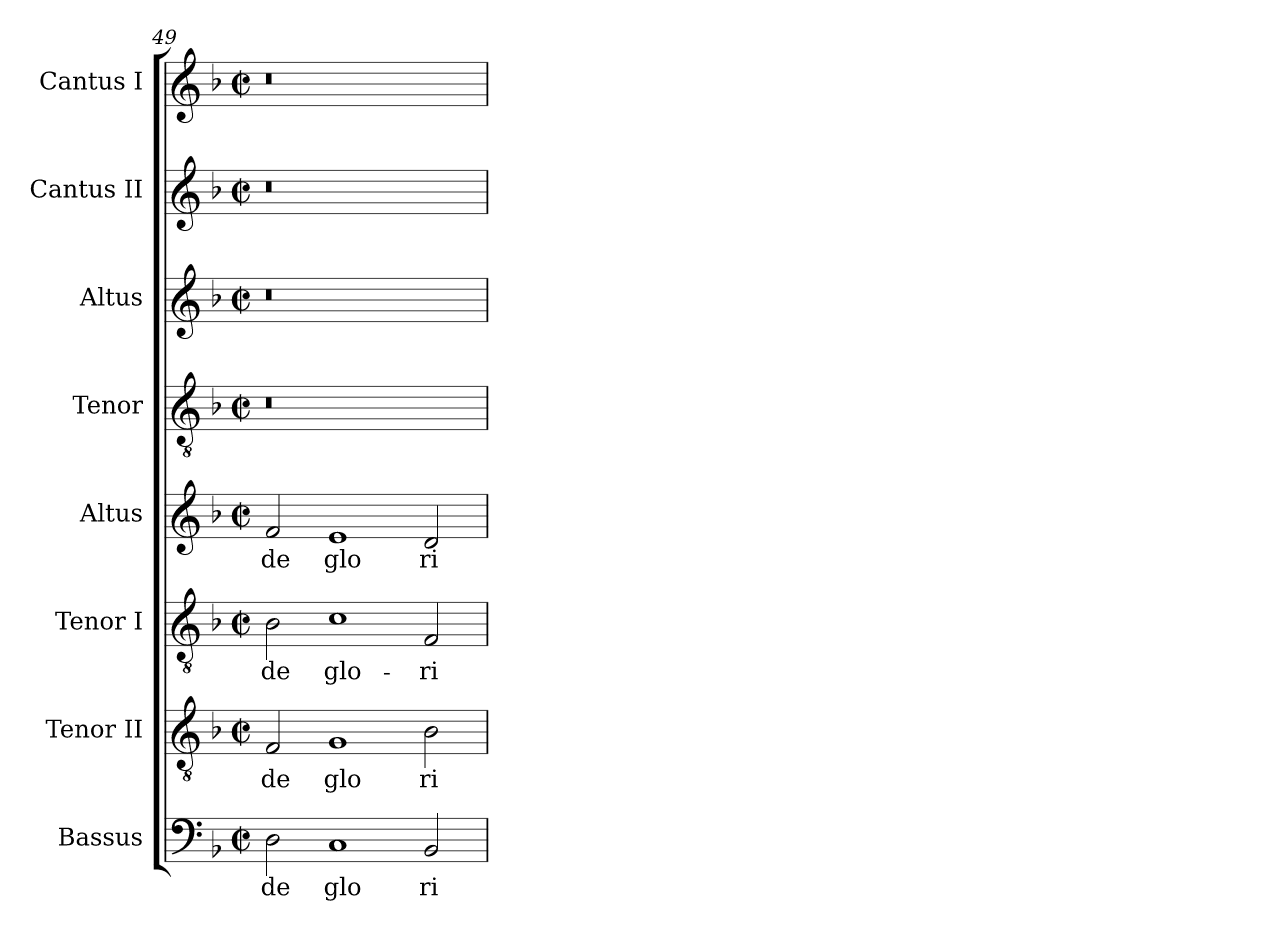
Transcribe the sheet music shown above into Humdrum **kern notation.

**kern	**text	**kern	**text	**kern	**text	**kern	**text	**kern	**kern	**kern	**kern
*part8	*part8	*part7	*part7	*part6	*part6	*part5	*part5	*part4	*part3	*part2	*part1
*staff8	*staff8	*staff7	*staff7	*staff6	*staff6	*staff5	*staff5	*staff4	*staff3	*staff2	*staff1
*I"Bassus	*	*I"Tenor II	*	*I"Tenor I	*	*I"Altus	*	*I"Tenor	*I"Altus	*I"Cantus II	*I"Cantus I
*clefF4	*	*clefGv2	*	*clefGv2	*	*clefG2	*	*clefGv2	*clefG2	*clefG2	*clefG2
*k[b-]	*	*k[b-]	*	*k[b-]	*	*k[b-]	*	*k[b-]	*k[b-]	*k[b-]	*k[b-]
*F:	*	*F:	*	*F:	*	*F:	*	*F:	*F:	*F:	*F:
*M2/2	*	*M2/2	*	*M2/2	*	*M2/2	*	*M2/2	*M2/2	*M2/2	*M2/2
*met(c|)	*	*met(c|)	*	*met(c|)	*	*met(c|)	*	*met(c|)	*met(c|)	*met(c|)	*met(c|)
=49	=49	=49	=49	=49	=49	=49	=49	=49	=49	=49	=49
!	!LO:LY:b:cj	!	!LO:LY:b:cj	!	!LO:LY:b:cj	!	!LO:LY:b:cj	!	!	!	!
2D\	de	2F/	de	2B-\	-de	2f/	de	0r	0r	0r	0r
!	!LO:LY:b:cj	!	!LO:LY:b:cj	!	!LO:LY:b:cj	!	!LO:LY:b:cj	!	!	!	!
1C	glo	1G	glo	1c	glo-	1e	glo	.	.	.	.
!	!LO:LY:b:cj	!	!LO:LY:b:cj	!	!LO:LY:b:cj	!	!LO:LY:b:cj	!	!	!	!
2BB-/	ri	2B-\	ri	2F/	-ri-	2d/	ri	.	.	.	.
=	=	=	=	=	=	=	=	=	=	=	=
*-	*-	*-	*-	*-	*-	*-	*-	*-	*-	*-	*-
